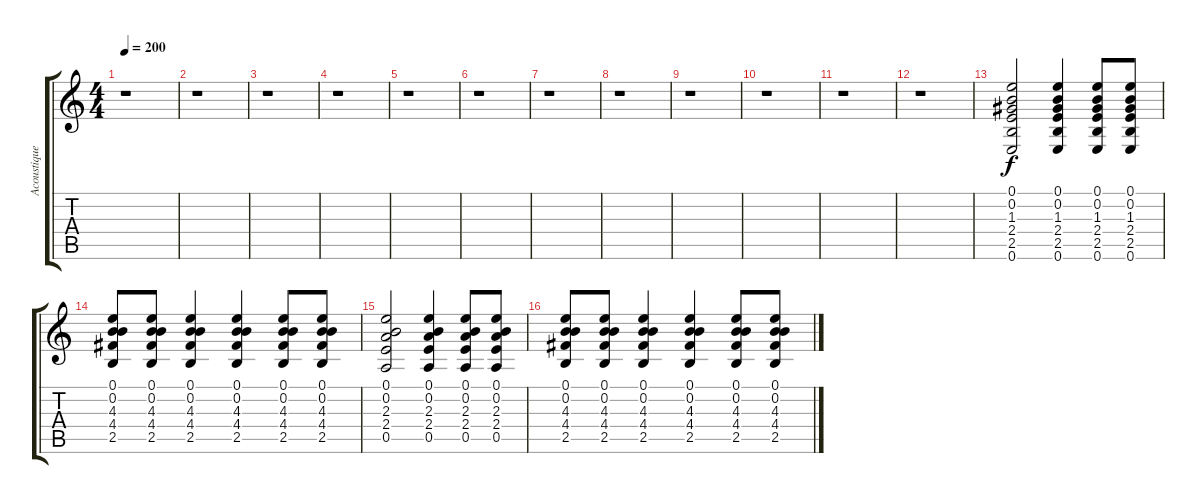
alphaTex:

\track ("Acoustique milieu" "Acoustique") {instrument acousticguitarsteel}
\staff {score tabs}
\tuning (E4 B3 G3 D3 A2 E2) {hide}
\ts (4 4)
\tempo 200
\clef g2
\ks c
r.1{dy f} |
r.1 |
r.1 |
r.1 |
r.1 |
r.1 |
r.1 |
r.1 |
r.1 |
r.1 |
r.1 |
r.1 |
(0.1 0.2 1.3 2.4 2.5 0.6).2{volume 8} (0.1 0.2 1.3 2.4 2.5 0.6).4 (0.1 0.2 1.3 2.4 2.5 0.6).8 (0.1 0.2 1.3 2.4 2.5 0.6).8 |
(0.1 0.2 4.3 4.4 2.5).8 (0.1 0.2 4.3 4.4 2.5).8 (0.1 0.2 4.3 4.4 2.5).4 (0.1 0.2 4.3 4.4 2.5).4 (0.1 0.2 4.3 4.4 2.5).8 (0.1 0.2 4.3 4.4 2.5).8 |
(0.1 0.2 2.3 2.4 0.5).2 (0.1 0.2 2.3 2.4 0.5).4 (0.1 0.2 2.3 2.4 0.5).8 (0.1 0.2 2.3 2.4 0.5).8 |
(0.1 0.2 4.3 4.4 2.5).8 (0.1 0.2 4.3 4.4 2.5).8 (0.1 0.2 4.3 4.4 2.5).4 (0.1 0.2 4.3 4.4 2.5).4 (0.1 0.2 4.3 4.4 2.5).8 (0.1 0.2 4.3 4.4 2.5).8
